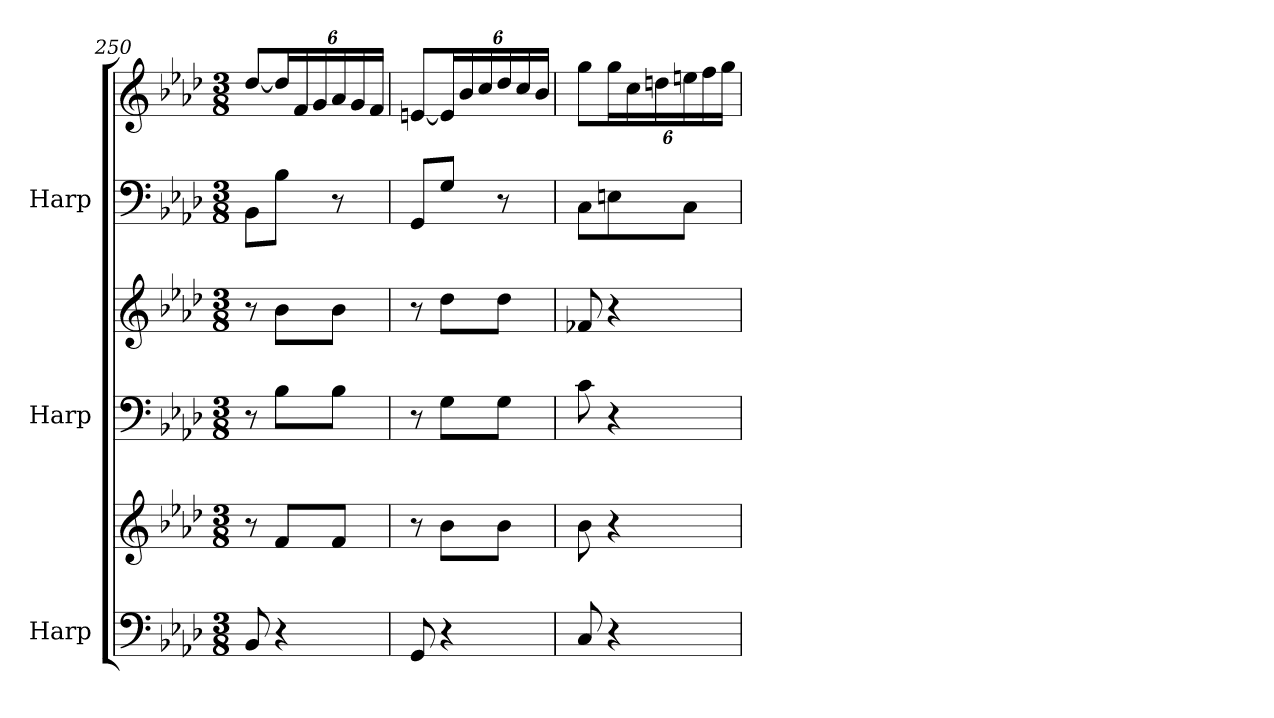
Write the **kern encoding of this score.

**kern	**kern	**kern	**kern	**kern	**kern
*part3	*part3	*part2	*part2	*part1	*part1
*staff6	*staff5	*staff4	*staff3	*staff2	*staff1
*I"Harp	*	*I"Harp	*	*I"Harp	*
*I'Hp	*	*I'Hp	*	*I'Hp	*
*clefF4	*clefG2	*clefF4	*clefG2	*clefF4	*clefG2
*k[b-e-a-d-]	*k[b-e-a-d-]	*k[b-e-a-d-]	*k[b-e-a-d-]	*k[b-e-a-d-]	*k[b-e-a-d-]
*M3/8	*M3/8	*M3/8	*M3/8	*M3/8	*M3/8
=250	=250	=250	=250	=250	=250
8BB-/	8r	8r	8r	8BB-\L	[8dd-/L
*	*	*	*	*	*Xbrackettup
4r	8f/L	8B-\L	8b-\L	8B-\J	24dd-/L]
.	.	.	.	.	24f/
.	.	.	.	.	24g/
.	8f/J	8B-\J	8b-\J	8r	24a-/
.	.	.	.	.	24g/
.	.	.	.	.	24f/JJ
=251	=251	=251	=251	=251	=251
8GG/	8r	8r	8r	8GG/L	[8en/L
4r	8b-\L	8G\L	8dd-\L	8G/J	24en/L]
.	.	.	.	.	24b-/
.	.	.	.	.	24cc/
.	8b-\J	8G\J	8dd-\J	8r	24dd-/
.	.	.	.	.	24cc/
.	.	.	.	.	24b-/JJ
=252	=252	=252	=252	=252	=252
8C/	8b-\	8c\	8f-X/	8C\L	8gg\L
4r	4r	4r	4r	8En\	24gg\L
.	.	.	.	.	24cc\
.	.	.	.	.	24ddn\
.	.	.	.	8C\J	24een\
.	.	.	.	.	24ff\
.	.	.	.	.	24gg\JJ
=	=	=	=	=	=
*-	*-	*-	*-	*-	*-
